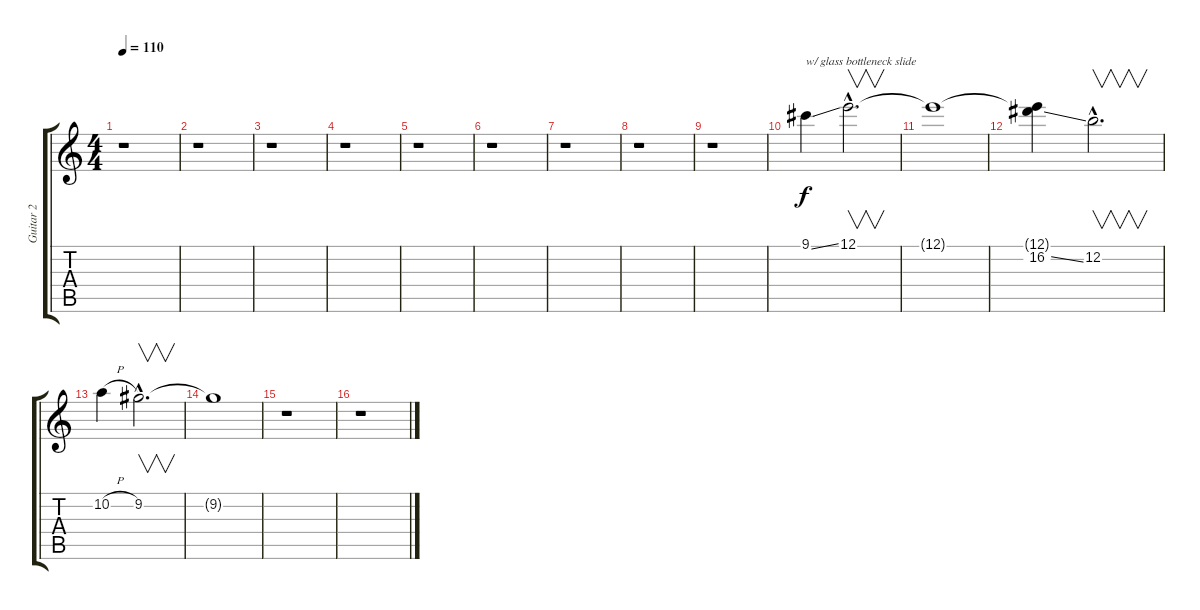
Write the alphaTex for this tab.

\track ("Guitar 2" "Guitar 2") {instrument overdrivenguitar}
\staff {score tabs}
\tuning (E4 B3 G3 D3 A2 E2) {hide}
\ts (4 4)
\tempo 110
\clef g2
\ks c
r.1{dy f} |
r.1 |
r.1 |
r.1 |
r.1 |
r.1 |
r.1 |
r.1 |
r.1 |
9.1{ss}.4{txt "w/ glass bottleneck slide" volume 8} 12.1{hac}.2{v d} |
12.1{t}.1 |
(12.1{t} 16.2{ss}).4 12.2{hac}.2{v d} |
10.2{h}.4 9.2{hac}.2{v d} |
9.2{t}.1 |
r.1 |
r.1
